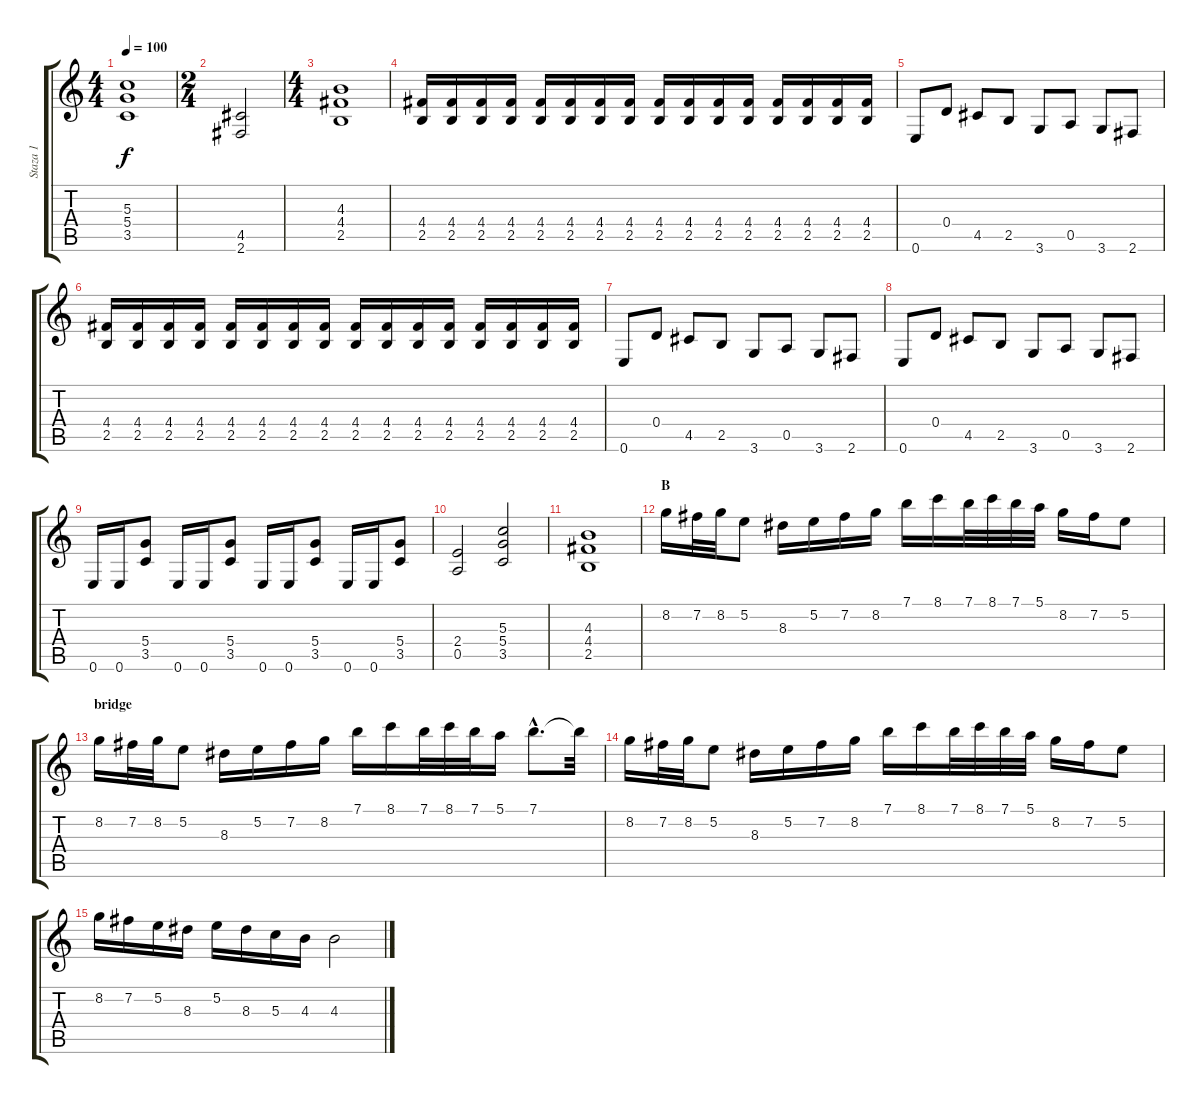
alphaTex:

\track ("Staza 1" "Staza 1") {instrument distortionguitar}
\staff {score tabs}
\tuning (E4 B3 G3 D3 A2 E2) {hide}
\ts (4 4)
\tempo 100
\clef g2
\ks c
(5.3 5.4 3.5).1{dy f} |
\ts (2 4)
(4.5 2.6).2 |
\ts (4 4)
(4.3 4.4 2.5).1 |
(4.4 2.5).16 (4.4 2.5).16 (4.4 2.5).16 (4.4 2.5).16 (4.4 2.5).16 (4.4 2.5).16 (4.4 2.5).16 (4.4 2.5).16 (4.4 2.5).16 (4.4 2.5).16 (4.4 2.5).16 (4.4 2.5).16 (4.4 2.5).16 (4.4 2.5).16 (4.4 2.5).16 (4.4 2.5).16 |
0.6.8 0.4.8 4.5.8 2.5.8 3.6.8 0.5.8 3.6.8 2.6.8 |
(4.4 2.5).16 (4.4 2.5).16 (4.4 2.5).16 (4.4 2.5).16 (4.4 2.5).16 (4.4 2.5).16 (4.4 2.5).16 (4.4 2.5).16 (4.4 2.5).16 (4.4 2.5).16 (4.4 2.5).16 (4.4 2.5).16 (4.4 2.5).16 (4.4 2.5).16 (4.4 2.5).16 (4.4 2.5).16 |
0.6.8 0.4.8 4.5.8 2.5.8 3.6.8 0.5.8 3.6.8 2.6.8 |
0.6.8 0.4.8 4.5.8 2.5.8 3.6.8 0.5.8 3.6.8 2.6.8 |
0.6.16 0.6.16 (5.4 3.5).8 0.6.16 0.6.16 (5.4 3.5).8 0.6.16 0.6.16 (5.4 3.5).8 0.6.16 0.6.16 (5.4 3.5).8 |
(2.4 0.5).2 (5.3 5.4 3.5).2 |
(4.3 4.4 2.5).1 |
\section ("" "B")
8.2.16 7.2.32 8.2.32 5.2.8 8.3.16 5.2.16 7.2.16 8.2.16 7.1.16 8.1.16 7.1.32 8.1.32 7.1.32 5.1.32 8.2.16 7.2.16 5.2.8 |
\section ("" "bridge")
8.2.16 7.2.32 8.2.32 5.2.8 8.3.16 5.2.16 7.2.16 8.2.16 7.1.16 8.1.16 7.1.32 8.1.32 7.1.32 5.1.16 7.1{hac}.8{d} 7.1{t}.32 |
8.2.16 7.2.32 8.2.32 5.2.8 8.3.16 5.2.16 7.2.16 8.2.16 7.1.16 8.1.16 7.1.32 8.1.32 7.1.32 5.1.32 8.2.16 7.2.16 5.2.8 |
8.2.16 7.2.16 5.2.16 8.3.16 5.2.16 8.3.16 5.3.16 4.3.16 4.3.2
